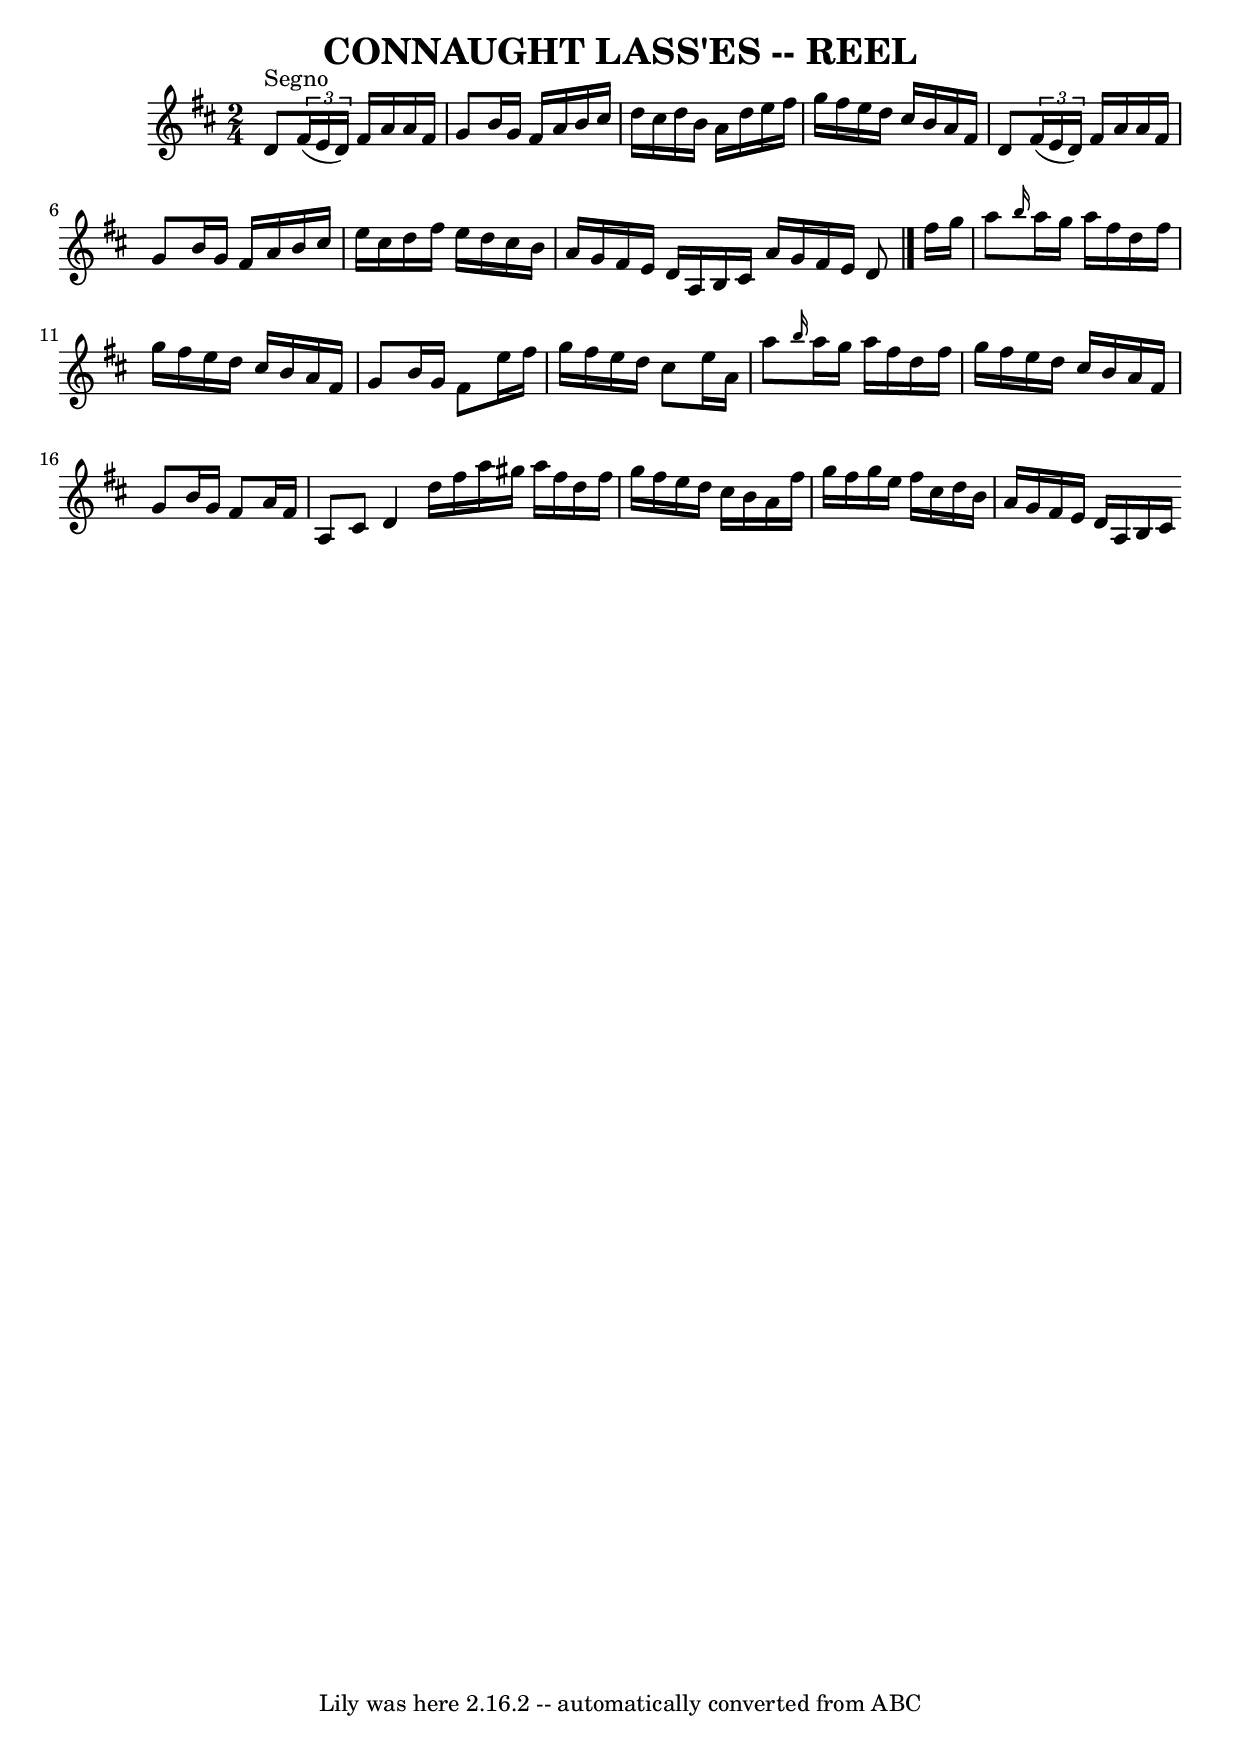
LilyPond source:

\version "2.16.2"
\include "Mammoth.ily"
\header {
  %% book = "Ryan's Mammoth Collection of Fiddle Tunes"
 crossRefNumber = "1"
 footnotes = ""
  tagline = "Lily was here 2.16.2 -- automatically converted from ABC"
  title = "CONNAUGHT LASS'ES -- REEL"

}
voicedefault =  {


  \time 2/4 
  \key d \major   \bar " |." d'8^"Segno"   \times 2/3 { fis'16 
				       (e'16 d'16)  				     } fis'16 a'16 a'16 fis'16     |
 g'8 b'16 g'16 fis'16 a'16 b'16 cis''16     |
 d''16 cis''16 d''16 b'16 a'16 d''16 e''16 fis''16     |
 g''16 fis''16 e''16 d''16 cis''16 b'16 a'16 fis'16     |  |
 d'8    \times 2/3 { fis'16 (e'16 d'16) 
		    } fis'16 a'16 a'16 fis'16     |
 g'8 b'16 g'16 fis'16 a'16 b'16 cis''16     |
 e''16 cis''16 d''16 fis''16 e''16 d''16 cis''16 b'16     |
 a'16 g'16 fis'16 e'16 d'16 a16 b16 cis'16    \bar ": |" a'16 g'16 fis'16 e'16 d'8    \bar "|." fis''16 g''16    |  |
 a''8  
  \grace { b''16   	 } a''16 g''16 a''16 fis''16 d''16 fis''16     |
 g''16 fis''16 e''16 d''16 cis''16 b'16 a'16 fis'16     |
 g'8 b'16 g'16 fis'8 e''16 fis''16     |
 g''16 fis''16 e''16 d''16 cis''8 e''16 a'16     | |
 a''8  \grace { b''16  
	       } a''16 g''16 a''16    
 fis''16 d''16 fis''16 g''16 fis''16 e''16 d''16 cis''16 b'16 a'16 fis'16     |
 g'8 b'16 g'16 fis'8 a'16 fis'16     |
 a8 cis'8 d'4    |
  \bar ":|" d''16 fis''16 a''16 gis''16 a''16 fis''16 d''16 fis''16     |
 g''16 fis''16 e''16 d''16 cis''16 b'16 a'16 fis''16      |
 g''16 fis''16 g''16 e''16 fis''16 cis''16 d''16 b'16     |
 a'16 g'16 fis'16 e'16 d'16 a16 b16 cis'16      \bar " |."   

}

\score{
  <<

    \context Staff="default"
    {
      \voicedefault 
      
    }

  >>
  \layout {
    
  }
  \midi {
  }

}
